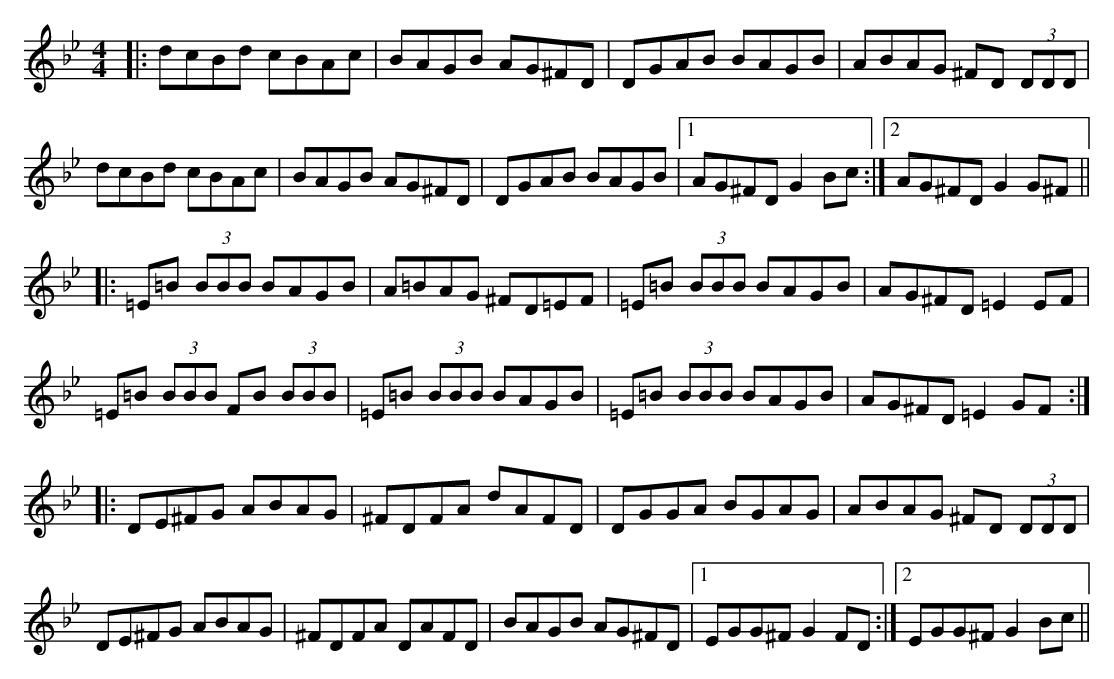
X:1
M:4/4
K:Gmin
|:dcBd cBAc|BAGB AG^FD|DGAB BAGB|ABAG ^FD (3DDD|
dcBd cBAc|BAGB AG^FD|DGAB BAGB|1 AG^FD G2 Bc:|2 AG^FD G2 G^F||
|:=E=B (3BBB BAGB|A=BAG ^FD=EF|=E=B (3BBB BAGB|AG^FD =E2 EF|
=E=B (3BBB FB (3BBB|=E=B (3BBB BAGB|=E=B (3BBB BAGB|AG^FD =E2 GF:|
|:DE^FG ABAG|^FDFA dAFD|DGGA BGAG|ABAG ^FD (3DDD|
DE^FG ABAG|^FDFA DAFD|BAGB AG^FD|1 EGG^F G2 FD:|2 EGG^F G2Bc||
